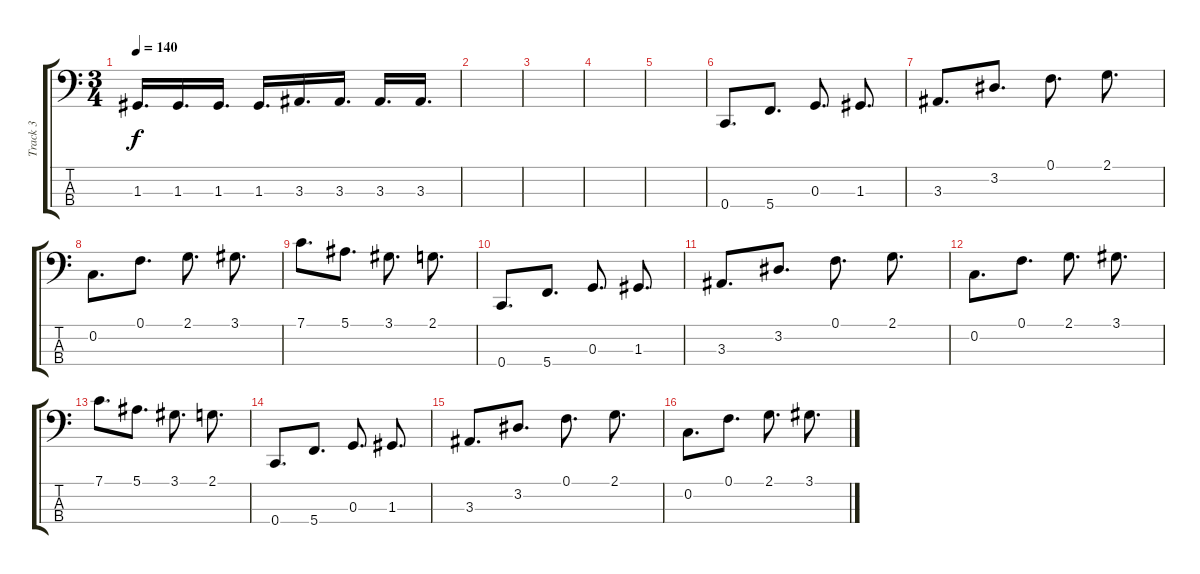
\track ("Track 3" "Track 3") {instrument electricbassfinger}
\staff {score tabs}
\tuning (F2 C2 G1 C1) {hide}
\ts (3 4)
\tempo 140
\clef f4
\ks c
1.3.16{d dy f} 1.3.16{d} 1.3.16{d} 1.3.16{d} 3.3.16{d} 3.3.16{d} 3.3.16{d} 3.3.16{d} |
|
|
|
|
0.4.8{d} 5.4.8{d} 0.3.8{d} 1.3.8{d} |
3.3.8{d} 3.2.8{d} 0.1.8{d} 2.1.8{d} |
0.2.8{d} 0.1.8{d} 2.1.8{d} 3.1.8{d} |
7.1.8{d} 5.1.8{d} 3.1.8{d} 2.1.8{d} |
0.4.8{d} 5.4.8{d} 0.3.8{d} 1.3.8{d} |
3.3.8{d} 3.2.8{d} 0.1.8{d} 2.1.8{d} |
0.2.8{d} 0.1.8{d} 2.1.8{d} 3.1.8{d} |
7.1.8{d} 5.1.8{d} 3.1.8{d} 2.1.8{d} |
0.4.8{d} 5.4.8{d} 0.3.8{d} 1.3.8{d} |
3.3.8{d} 3.2.8{d} 0.1.8{d} 2.1.8{d} |
0.2.8{d} 0.1.8{d} 2.1.8{d} 3.1.8{d}
